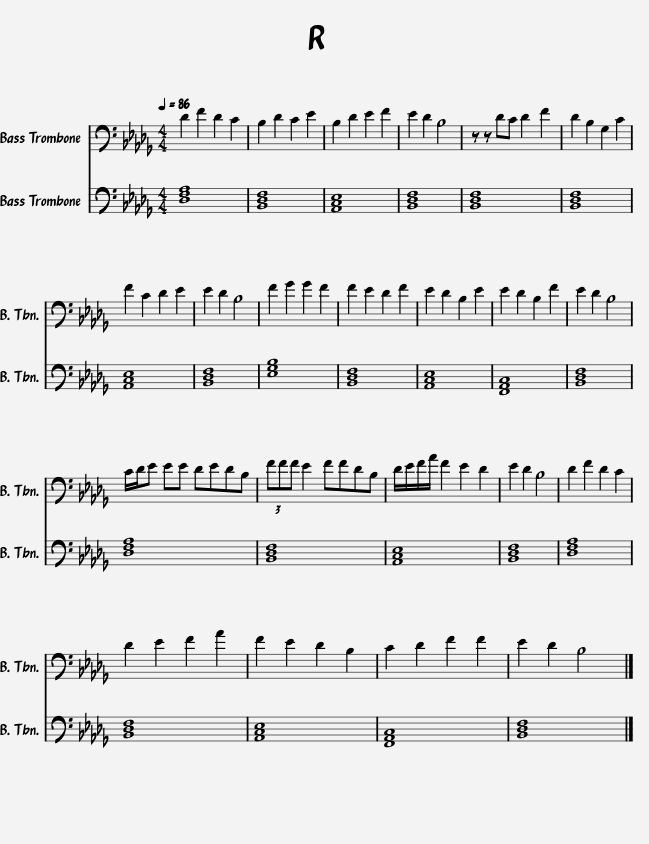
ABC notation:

X:1
%%score 1 2
L:1/8
Q:1/4=86
M:4/4
I:linebreak $
K:Db
V:1 bass
V:2 bass
V:1
 D2 F2 D2 C2 | B,2 D2 C2 E2 | B,2 D2 E2 F2 | E2 D2 B,4 | z z DC D2 F2 | %5
 D2 B,2 G,2 C2 |$ F2 C2 D2 E2 | E2 D2 B,4 | F2 G2 G2 F2 | F2 E2 D2 F2 | %10
 E2 D2 B,2 E2 | E2 D2 B,2 F2 | E2 D2 B,4 |$ C/D/E EE DEDB, | (3FFF E2 FFDB, | %15
 D/E/F/A/ F2 E2 D2 | E2 D2 B,4 | D2 F2 D2 C2 |$ D2 E2 F2 A2 | F2 E2 D2 B,2 | %20
 C2 D2 F2 F2 | E2 D2 B,4 |] %22
V:2
 [D,F,A,]8 | [B,,D,F,]8 | [A,,C,E,]8 | [B,,D,F,]8 | [B,,D,F,]8 | %5
 [B,,D,F,]8 |$ [A,,C,E,]8 | [B,,D,F,]8 | [E,G,B,]8 | [B,,D,F,]8 | %10
 [A,,C,E,]8 | [F,,A,,C,]8 | [B,,D,F,]8 |$ [D,F,A,]8 | [B,,D,F,]8 | %15
 [A,,C,E,]8 | [B,,D,F,]8 | [D,F,A,]8 |$ [B,,D,F,]8 | [A,,C,E,]8 | %20
 [F,,A,,C,]8 | [B,,D,F,]8 |] %22
